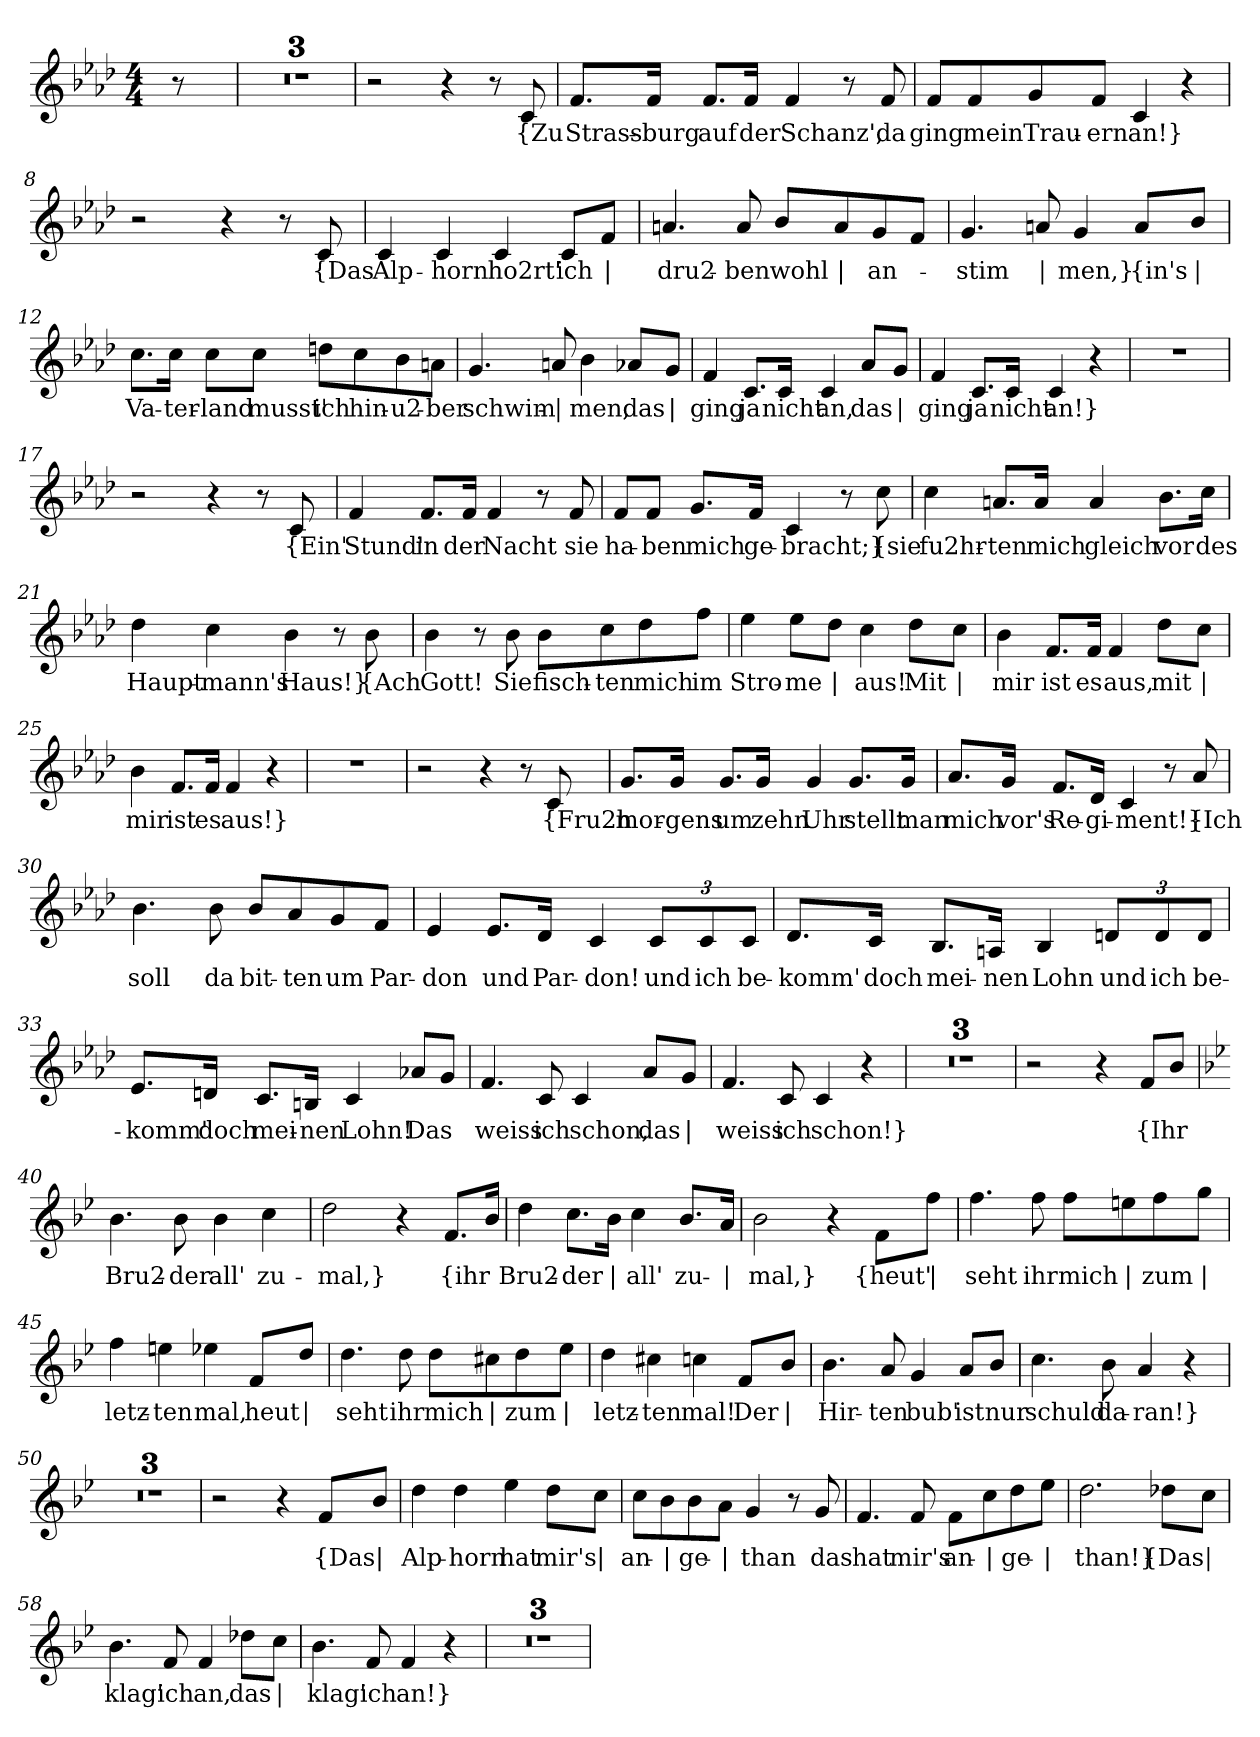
**kern	**text
*part1	*part1
*staff1	*staff1
*clefG2	*
*k[b-e-a-d-]	*
*M4/4	*
=1	=1
8r	.
=2	=2
1r	.
=3	=3
1r	.
=4	=4
1r	.
=5	=5
2r	.
4r	.
8r	.
!	!LO:LY:b
8c/	{Zu
=6	=6
!	!LO:LY:b
8.f/L	Strass-
!	!LO:LY:b
16f/Jk	-burg
!	!LO:LY:b
8.f/L	auf
!	!LO:LY:b
16f/Jk	der
!	!LO:LY:b
4f/	Schanz',
8r	.
!	!LO:LY:b
8f/	da
=7	=7
!	!LO:LY:b
8f/L	ging
!	!LO:LY:b
8f/	mein
!	!LO:LY:b
8g/	Trau-
!	!LO:LY:b
8f/J	-ern
!	!LO:LY:b
4c/	an!}
4r	.
!!LO:LB:g=z
=8	=8
2r	.
4r	.
8r	.
!	!LO:LY:b
8c/	{Das
=9	=9
!	!LO:LY:b
4c/	Alp-
!	!LO:LY:b
4c/	-horn
!	!LO:LY:b
4c/	ho2rt'
!	!LO:LY:b
8c/L	ich
!	!LO:LY:b
8f/J	|
=10	=10
!	!LO:LY:b
4.an/	dru2-
!	!LO:LY:b
8a/	-ben
!	!LO:LY:b
8b-/L	wohl
!	!LO:LY:b
8a/	|
!	!LO:LY:b
8g/	an-
8f/J	.
=11	=11
!	!LO:LY:b
4.g/	stim
!	!LO:LY:b
8an/	|
!	!LO:LY:b
4g/	-men,}
!	!LO:LY:b
8a/L	{in's
!	!LO:LY:b
8b-/J	|
!!LO:LB:g=z
=12	=12
!	!LO:LY:b
8.cc\L	Va-
!	!LO:LY:b
16cc\Jk	-ter-
!	!LO:LY:b
8cc\L	-land
!	!LO:LY:b
8cc\J	musst'
!	!LO:LY:b
8ddn\L	ich
!	!LO:LY:b
8cc\	hin-
!	!LO:LY:b
8b-\	-u2-
!	!LO:LY:b
8an\J	-ber
=13	=13
!	!LO:LY:b
4.g/	schwim-
!	!LO:LY:b
8an/	|
!	!LO:LY:b
4b-\	-men,
!	!LO:LY:b
8a-X/L	das
!	!LO:LY:b
8g/J	|
=14	=14
!	!LO:LY:b
4f/	ging
!	!LO:LY:b
8.c/L	ja
!	!LO:LY:b
16c/Jk	nicht
!	!LO:LY:b
4c/	an,
!	!LO:LY:b
8a-/L	das
!	!LO:LY:b
8g/J	|
!!LO:LB:g=z
=15	=15
!	!LO:LY:b
4f/	ging
!	!LO:LY:b
8.c/L	ja
!	!LO:LY:b
16c/Jk	nicht
!	!LO:LY:b
4c/	an!}
4r	.
=16	=16
1r	.
=17	=17
2r	.
4r	.
8r	.
!	!LO:LY:b
8c/	{Ein'
=18	=18
!	!LO:LY:b
4f/	Stund'
!	!LO:LY:b
8.f/L	in
!	!LO:LY:b
16f/Jk	der
!	!LO:LY:b
4f/	Nacht
8r	.
!	!LO:LY:b
8f/	sie
=19	=19
!	!LO:LY:b
8f/L	ha-
!	!LO:LY:b
8f/J	-ben
!	!LO:LY:b
8.g/L	mich
!	!LO:LY:b
16f/Jk	ge-
!	!LO:LY:b
4c/	-bracht;}
8r	.
!	!LO:LY:b
8cc\	{sie
!!LO:LB:g=z
=20	=20
!	!LO:LY:b
4cc\	fu2hr-
!	!LO:LY:b
8.an/L	-ten
!	!LO:LY:b
16a/Jk	mich
!	!LO:LY:b
4a/	gleich
!	!LO:LY:b
8.b-\L	vor
!	!LO:LY:b
16cc\Jk	des
=21	=21
!	!LO:LY:b
4dd-\	Haupt-
!	!LO:LY:b
4cc\	-mann's
!	!LO:LY:b
4b-\	Haus!}
8r	.
!	!LO:LY:b
8b-\	{Ach
=22	=22
!	!LO:LY:b
4b-\	Gott!
8r	.
!	!LO:LY:b
8b-\	Sie
!	!LO:LY:b
8b-\L	fisch-
!	!LO:LY:b
8cc\	-ten
!	!LO:LY:b
8dd-\	mich
!	!LO:LY:b
8ff\J	im
!!LO:LB:g=z
=23	=23
!	!LO:LY:b
4ee-\	Stro-
!	!LO:LY:b
8ee-\L	-me
!	!LO:LY:b
8dd-\J	|
!	!LO:LY:b
4cc\	aus!
!	!LO:LY:b
8dd-\L	Mit
!	!LO:LY:b
8cc\J	|
=24	=24
!	!LO:LY:b
4b-\	mir
!	!LO:LY:b
8.f/L	ist
!	!LO:LY:b
16f/Jk	es
!	!LO:LY:b
4f/	aus,
!	!LO:LY:b
8dd-\L	mit
!	!LO:LY:b
8cc\J	|
=25	=25
!	!LO:LY:b
4b-\	mir
!	!LO:LY:b
8.f/L	ist
!	!LO:LY:b
16f/Jk	es
!	!LO:LY:b
4f/	aus!}
4r	.
=26	=26
1r	.
=27	=27
2r	.
4r	.
8r	.
!	!LO:LY:b
8c/	{Fru2h
!!LO:LB:g=z
=28	=28
!	!LO:LY:b
8.g/L	mor-
!	!LO:LY:b
16g/Jk	-gens
!	!LO:LY:b
8.g/L	um
!	!LO:LY:b
16g/Jk	zehn
!	!LO:LY:b
4g/	Uhr
!	!LO:LY:b
8.g/L	stellt
!	!LO:LY:b
16g/Jk	man
=29	=29
!	!LO:LY:b
8.a-/L	mich
!	!LO:LY:b
16g/Jk	vor's
!	!LO:LY:b
8.f/L	Re-
!	!LO:LY:b
16d-/Jk	-gi-
!	!LO:LY:b
4c/	-ment!}
8r	.
!	!LO:LY:b
8a-/	{Ich
=30	=30
!	!LO:LY:b
4.b-\	soll
!	!LO:LY:b
8b-\	da
!	!LO:LY:b
8b-/L	bit-
!	!LO:LY:b
8a-/	-ten
!	!LO:LY:b
8g/	um
!	!LO:LY:b
8f/J	Par-
!!LO:LB:g=z
=31	=31
!	!LO:LY:b
4e-/	-don
!	!LO:LY:b
8.e-/L	und
!	!LO:LY:b
16d-/Jk	Par-
!	!LO:LY:b
4c/	-don!
*Xbrackettup	*
!	!LO:LY:b
12c/L	und
!	!LO:LY:b
12c/	ich
!	!LO:LY:b
12c/J	be-
=32	=32
!	!LO:LY:b
8.d-/L	-komm'
!	!LO:LY:b
16c/Jk	doch
!	!LO:LY:b
8.B-/L	mei-
!	!LO:LY:b
16An/Jk	-nen
!	!LO:LY:b
4B-/	Lohn
!	!LO:LY:b
12dn/L	und
!	!LO:LY:b
12d/	ich
!	!LO:LY:b
12d/J	be-
!!LO:LB:g=z
=33	=33
!	!LO:LY:b
8.e-/L	-komm'
!	!LO:LY:b
16dn/Jk	doch
!	!LO:LY:b
8.c/L	mei-
!	!LO:LY:b
16Bn/Jk	-nen
!	!LO:LY:b
4c/	Lohn!
!	!LO:LY:b
8a-X/L	Das
8g/J	.
=34	=34
!	!LO:LY:b
4.f/	weiss
!	!LO:LY:b
8c/	ich
!	!LO:LY:b
4c/	schon,
!	!LO:LY:b
8a-/L	das
!	!LO:LY:b
8g/J	|
=35	=35
!	!LO:LY:b
4.f/	weiss
!	!LO:LY:b
8c/	ich
!	!LO:LY:b
4c/	schon!}
4r	.
=36	=36
1r	.
=37	=37
1r	.
=38	=38
1r	.
!!LO:LB:g=z
=39	=39
2r	.
4r	.
!	!LO:LY:b
8f/L	{Ihr
8b-/J	.
=40	=40
*k[b-e-]	*
!	!LO:LY:b
4.b-\	Bru2-
!	!LO:LY:b
8b-\	-der
!	!LO:LY:b
4b-\	all'
!	!LO:LY:b
4cc\	zu-
=41	=41
!	!LO:LY:b
2dd\	-mal,}
4r	.
!	!LO:LY:b
8.f/L	{ihr
16b-/Jk	.
=42	=42
!	!LO:LY:b
4dd\	Bru2-
!	!LO:LY:b
8.cc\L	-der
!	!LO:LY:b
16b-\Jk	|
!	!LO:LY:b
4cc\	all'
!	!LO:LY:b
8.b-/L	zu-
!	!LO:LY:b
16a/Jk	|
=43	=43
!	!LO:LY:b
2b-\	-mal,}
4r	.
!	!LO:LY:b
8f\L	{heut'
!	!LO:LY:b
8ff\J	|
!!LO:PB:g=z
=44	=44
!	!LO:LY:b
4.ff\	seht
!	!LO:LY:b
8ff\	ihr
!	!LO:LY:b
8ff\L	mich
!	!LO:LY:b
8een\	|
!	!LO:LY:b
8ff\	zum
!	!LO:LY:b
8gg\J	|
=45	=45
!	!LO:LY:b
4ff\	letz-
!	!LO:LY:b
4een\	-ten
!	!LO:LY:b
4ee-X\	mal,
!	!LO:LY:b
8f/L	heut
!	!LO:LY:b
8dd/J	|
=46	=46
!	!LO:LY:b
4.dd\	seht
!	!LO:LY:b
8dd\	ihr
!	!LO:LY:b
8dd\L	mich
!	!LO:LY:b
8cc#X\	|
!	!LO:LY:b
8dd\	zum
!	!LO:LY:b
8ee-\J	|
=47	=47
!	!LO:LY:b
4dd\	letz-
!	!LO:LY:b
4cc#X\	-ten
!	!LO:LY:b
4ccn\	mal!
!	!LO:LY:b
8f/L	Der
!	!LO:LY:b
8b-/J	|
!!LO:LB:g=z
=48	=48
!	!LO:LY:b
4.b-\	Hir-
!	!LO:LY:b
8a/	ten
!	!LO:LY:b
4g/	-bub'
!	!LO:LY:b
8a/L	ist
!	!LO:LY:b
8b-/J	nur
=49	=49
!	!LO:LY:b
4.cc\	schuld
!	!LO:LY:b
8b-\	da-
!	!LO:LY:b
4a/	-ran!}
4r	.
=50	=50
1r	.
=51	=51
1r	.
=52	=52
1r	.
=53	=53
2r	.
4r	.
!	!LO:LY:b
8f/L	{Das
!	!LO:LY:b
8b-/J	|
=54	=54
!	!LO:LY:b
4dd\	Alp-
!	!LO:LY:b
4dd\	-horn
!	!LO:LY:b
4ee-\	hat
!	!LO:LY:b
8dd\L	mir's
!	!LO:LY:b
8cc\J	|
!!LO:LB:g=z
=55	=55
!	!LO:LY:b
8cc\L	an-
!	!LO:LY:b
8b-\	|
!	!LO:LY:b
8b-\	-ge-
!	!LO:LY:b
8a\J	|
!	!LO:LY:b
4g/	-than
8r	.
!	!LO:LY:b
8g/	das
=56	=56
!	!LO:LY:b
4.f/	hat
!	!LO:LY:b
8f/	mir's
!	!LO:LY:b
8f\L	an-
!	!LO:LY:b
8cc\	|
!	!LO:LY:b
8dd\	-ge-
!	!LO:LY:b
8ee-\J	|
=57	=57
!	!LO:LY:b
2.dd\	-than!}
!	!LO:LY:b
8dd-X\L	{Das
!	!LO:LY:b
8cc\J	|
=58	=58
!	!LO:LY:b
4.b-\	klag'
!	!LO:LY:b
8f/	ich
!	!LO:LY:b
4f/	an,
!	!LO:LY:b
8dd-X\L	das
!	!LO:LY:b
8cc\J	|
=59	=59
!	!LO:LY:b
4.b-\	klag'
!	!LO:LY:b
8f/	ich
!	!LO:LY:b
4f/	an!}
4r	.
=60	=60
1r	.
=61	=61
1r	.
!!LO:LB:g=z
=62	=62
1r	.
=	=
*-	*-
